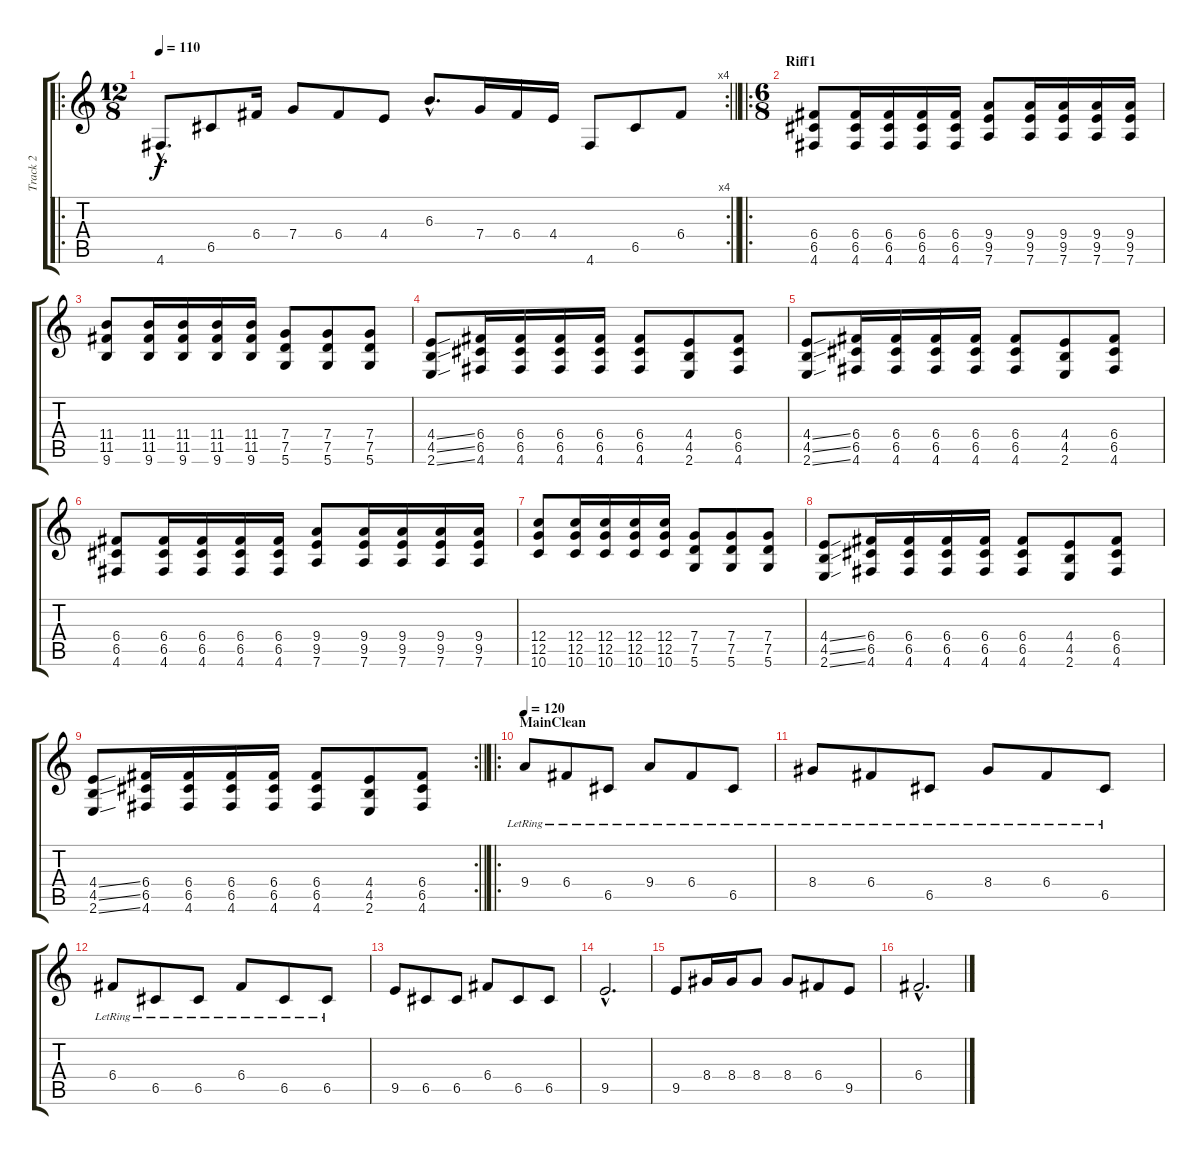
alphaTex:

\track ("Track 2" "Track 2") {instrument acousticguitarnylon}
\staff {score tabs}
\tuning (D4 A3 F3 C3 G2 D2) {hide}
\ro
\rc 4
\ts (12 8)
\tempo 110
\clef g2
\barLineRight lightlight
\ks c
4.6{hac}.8{d dy f} 6.5.8 6.4.16 7.4.8 6.4.8 4.4.8 6.3{hac}.8{d} 7.4.16 6.4.16 4.4.16 4.6.8 6.5.8 6.4.8 |
\ro
\ts (6 8)
\section ("" "Riff1")
(6.4 6.5 4.6).8{instrument distortionguitar} (6.4 6.5 4.6).16 (6.4 6.5 4.6).16 (6.4 6.5 4.6).16 (6.4 6.5 4.6).16 (9.4 9.5 7.6).8 (9.4 9.5 7.6).16 (9.4 9.5 7.6).16 (9.4 9.5 7.6).16 (9.4 9.5 7.6).16 |
(11.4 11.5 9.6).8 (11.4 11.5 9.6).16 (11.4 11.5 9.6).16 (11.4 11.5 9.6).16 (11.4 11.5 9.6).16 (7.4 7.5 5.6).8 (7.4 7.5 5.6).8 (7.4 7.5 5.6).8 |
(4.4{ss} 4.5{ss} 2.6{ss}).8 (6.4 6.5 4.6).16 (6.4 6.5 4.6).16 (6.4 6.5 4.6).16 (6.4 6.5 4.6).16 (6.4 6.5 4.6).8 (4.4 4.5 2.6).8 (6.4 6.5 4.6).8 |
(4.4{ss} 4.5{ss} 2.6{ss}).8 (6.4 6.5 4.6).16 (6.4 6.5 4.6).16 (6.4 6.5 4.6).16 (6.4 6.5 4.6).16 (6.4 6.5 4.6).8 (4.4 4.5 2.6).8 (6.4 6.5 4.6).8 |
(6.4 6.5 4.6).8 (6.4 6.5 4.6).16 (6.4 6.5 4.6).16 (6.4 6.5 4.6).16 (6.4 6.5 4.6).16 (9.4 9.5 7.6).8 (9.4 9.5 7.6).16 (9.4 9.5 7.6).16 (9.4 9.5 7.6).16 (9.4 9.5 7.6).16 |
(12.4 12.5 10.6).8 (12.4 12.5 10.6).16 (12.4 12.5 10.6).16 (12.4 12.5 10.6).16 (12.4 12.5 10.6).16 (7.4 7.5 5.6).8 (7.4 7.5 5.6).8 (7.4 7.5 5.6).8 |
(4.4{ss} 4.5{ss} 2.6{ss}).8 (6.4 6.5 4.6).16 (6.4 6.5 4.6).16 (6.4 6.5 4.6).16 (6.4 6.5 4.6).16 (6.4 6.5 4.6).8 (4.4 4.5 2.6).8 (6.4 6.5 4.6).8 |
\rc 2
\barLineRight lightlight
(4.4{ss} 4.5{ss} 2.6{ss}).8 (6.4 6.5 4.6).16 (6.4 6.5 4.6).16 (6.4 6.5 4.6).16 (6.4 6.5 4.6).16 (6.4 6.5 4.6).8 (4.4 4.5 2.6).8 (6.4 6.5 4.6).8 |
\ro
\section ("" "MainClean")
\tempo 120
9.4{lr}.8{instrument acousticguitarnylon} 6.4{lr}.8 6.5{lr}.8 9.4{lr}.8 6.4{lr}.8 6.5{lr}.8 |
8.4{lr}.8 6.4{lr}.8 6.5{lr}.8 8.4{lr}.8 6.4{lr}.8 6.5{lr}.8 |
6.4{lr}.8 6.5{lr}.8 6.5{lr}.8 6.4{lr}.8 6.5{lr}.8 6.5{lr}.8 |
9.5.8 6.5.8 6.5.8 6.4.8 6.5.8 6.5.8 |
9.5{hac}.2{d} |
9.5.8 8.4.16 8.4.16 8.4.8 8.4.8 6.4.8 9.5.8 |
6.4{hac}.2{d}
